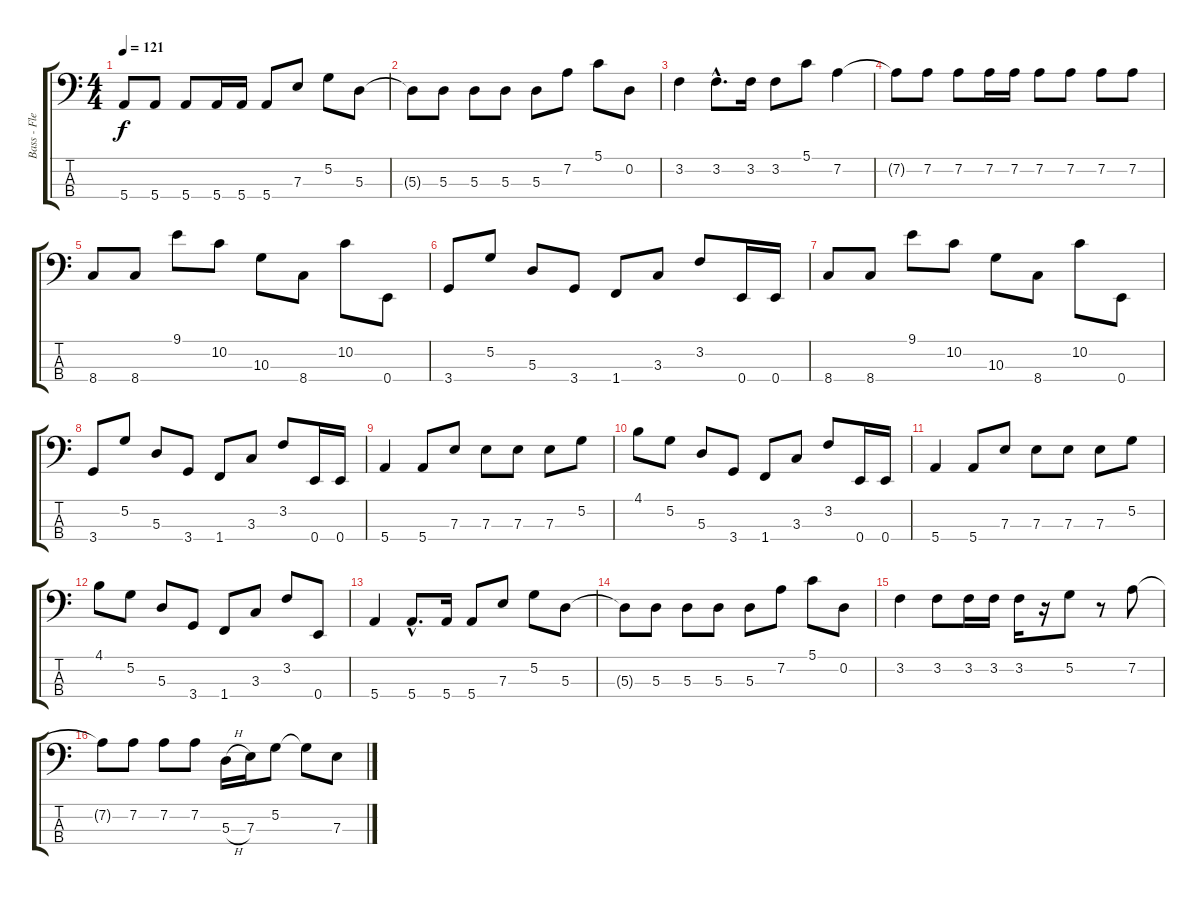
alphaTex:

\track ("Bass - Flea" "Bass - Fle") {instrument electricbassfinger}
\staff {score tabs}
\tuning (G2 D2 A1 E1) {hide}
\ts (4 4)
\tempo 121
\clef f4
\ks c
5.4.8{dy f} 5.4.8 5.4.8 5.4.16 5.4.16 5.4.8 7.3.8 5.2.8 5.3.8 |
5.3{t}.8 5.3.8 5.3.8 5.3.8 5.3.8 7.2.8 5.1.8 0.2.8 |
3.2.4 3.2{hac}.8{d} 3.2.16 3.2.8 5.1.8 7.2.4 |
7.2{t}.8 7.2.8 7.2.8 7.2.16 7.2.16 7.2.8 7.2.8 7.2.8 7.2.8 |
8.4.8 8.4.8 9.1.8 10.2.8 10.3.8 8.4.8 10.2.8 0.4.8 |
3.4.8 5.2.8 5.3.8 3.4.8 1.4.8 3.3.8 3.2.8 0.4.16 0.4.16 |
8.4.8 8.4.8 9.1.8 10.2.8 10.3.8 8.4.8 10.2.8 0.4.8 |
3.4.8 5.2.8 5.3.8 3.4.8 1.4.8 3.3.8 3.2.8 0.4.16 0.4.16 |
5.4.4 5.4.8 7.3.8 7.3.8 7.3.8 7.3.8 5.2.8 |
4.1.8 5.2.8 5.3.8 3.4.8 1.4.8 3.3.8 3.2.8 0.4.16 0.4.16 |
5.4.4 5.4.8 7.3.8 7.3.8 7.3.8 7.3.8 5.2.8 |
4.1.8 5.2.8 5.3.8 3.4.8 1.4.8 3.3.8 3.2.8 0.4.8 |
5.4.4 5.4{hac}.8{d} 5.4.16 5.4.8 7.3.8 5.2.8 5.3.8 |
5.3{t}.8 5.3.8 5.3.8 5.3.8 5.3.8 7.2.8 5.1.8 0.2.8 |
3.2.4 3.2.8 3.2.16 3.2.16 3.2.16 r.16 5.2.8 r.8 7.2.8 |
7.2{t}.8 7.2.8 7.2.8 7.2.8 5.3{h}.16 7.3.16 5.2.8 5.2{t}.8 7.3.8
